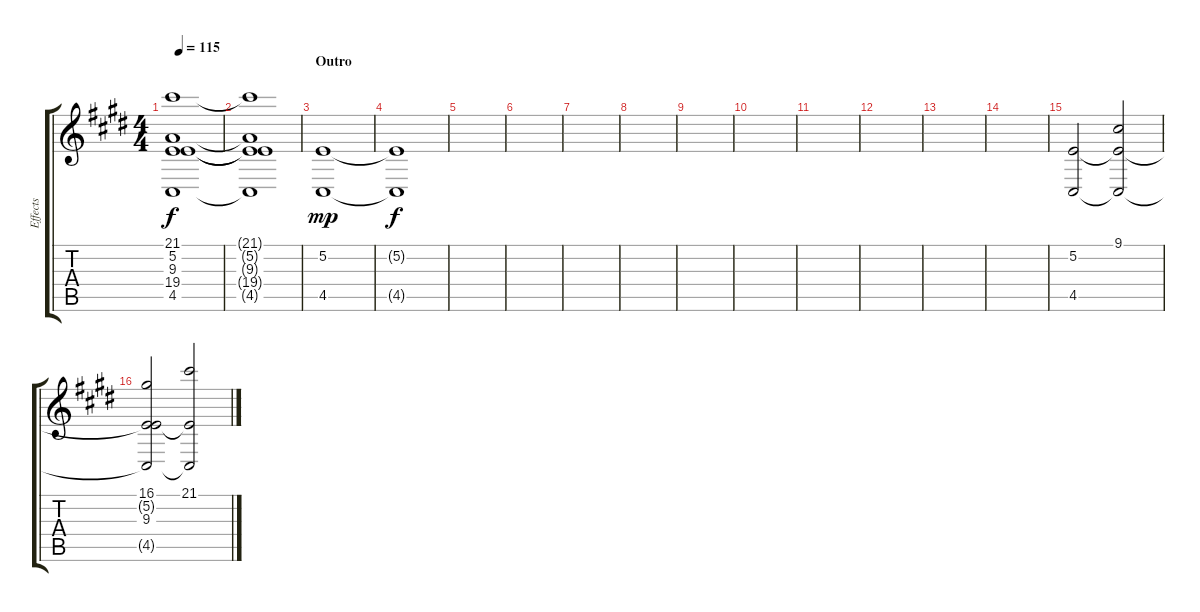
\track ("Effects" "Effects") {instrument stringensemble1}
\staff {score tabs}
\tuning (E4 B3 G3 D3 A2 E2) {hide}
\ts (4 4)
\tempo 115
\clef g2
\ks c#minor
(21.1{t} 5.2{t} 9.3{t} 19.4{t} 4.5{t}).1{dy f} |
(21.1{t} 5.2{t} 9.3{t} 19.4{t} 4.5{t}).1{volume 0} |
\section ("" "Outro")
(5.2 4.5).1{dy mp volume 12} |
(5.2{t} 4.5{t}).1{dy f} |
|
|
|
|
|
|
|
|
|
|
(5.2 4.5).2 (9.1 5.2{t} 4.5{t}).2 |
(16.1 5.2{t} 9.3 4.5{t}).2 (21.1 5.2{t} 4.5{t}).2
